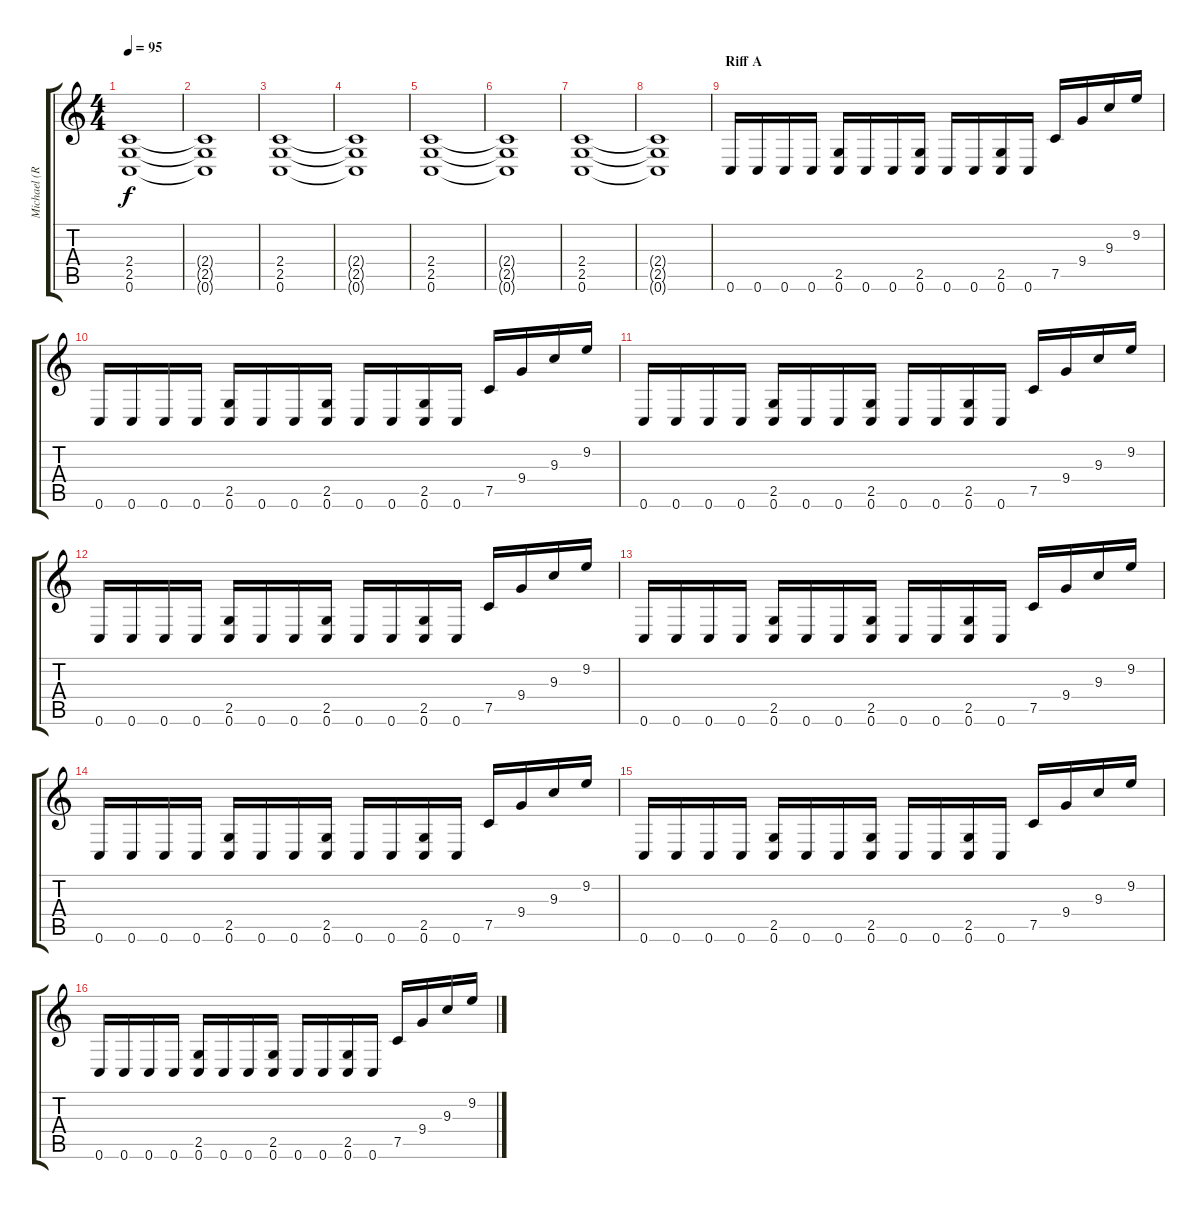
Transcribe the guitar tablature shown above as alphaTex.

\track ("Michael (R)" "Michael (R") {instrument overdrivenguitar}
\staff {score tabs}
\tuning (C4 G3 Eb3 Bb2 F2 C2) {hide}
\ts (4 4)
\tempo 95
\clef g2
\ks c
(2.4 2.5 0.6).1{dy f} |
(2.4{t} 2.5{t} 0.6{t}).1 |
(2.4 2.5 0.6).1 |
(2.4{t} 2.5{t} 0.6{t}).1 |
(2.4 2.5 0.6).1 |
(2.4{t} 2.5{t} 0.6{t}).1 |
(2.4 2.5 0.6).1 |
(2.4{t} 2.5{t} 0.6{t}).1 |
\section ("" "Riff A")
0.6.16 0.6.16 0.6.16 0.6.16 (2.5 0.6).16 0.6.16 0.6.16 (2.5 0.6).16 0.6.16 0.6.16 (2.5 0.6).16 0.6.16 7.5.16 9.4.16 9.3.16 9.2.16 |
0.6.16 0.6.16 0.6.16 0.6.16 (2.5 0.6).16 0.6.16 0.6.16 (2.5 0.6).16 0.6.16 0.6.16 (2.5 0.6).16 0.6.16 7.5.16 9.4.16 9.3.16 9.2.16 |
0.6.16 0.6.16 0.6.16 0.6.16 (2.5 0.6).16 0.6.16 0.6.16 (2.5 0.6).16 0.6.16 0.6.16 (2.5 0.6).16 0.6.16 7.5.16 9.4.16 9.3.16 9.2.16 |
0.6.16 0.6.16 0.6.16 0.6.16 (2.5 0.6).16 0.6.16 0.6.16 (2.5 0.6).16 0.6.16 0.6.16 (2.5 0.6).16 0.6.16 7.5.16 9.4.16 9.3.16 9.2.16 |
0.6.16 0.6.16 0.6.16 0.6.16 (2.5 0.6).16 0.6.16 0.6.16 (2.5 0.6).16 0.6.16 0.6.16 (2.5 0.6).16 0.6.16 7.5.16 9.4.16 9.3.16 9.2.16 |
0.6.16 0.6.16 0.6.16 0.6.16 (2.5 0.6).16 0.6.16 0.6.16 (2.5 0.6).16 0.6.16 0.6.16 (2.5 0.6).16 0.6.16 7.5.16 9.4.16 9.3.16 9.2.16 |
0.6.16 0.6.16 0.6.16 0.6.16 (2.5 0.6).16 0.6.16 0.6.16 (2.5 0.6).16 0.6.16 0.6.16 (2.5 0.6).16 0.6.16 7.5.16 9.4.16 9.3.16 9.2.16 |
0.6.16 0.6.16 0.6.16 0.6.16 (2.5 0.6).16 0.6.16 0.6.16 (2.5 0.6).16 0.6.16 0.6.16 (2.5 0.6).16 0.6.16 7.5.16 9.4.16 9.3.16 9.2.16
